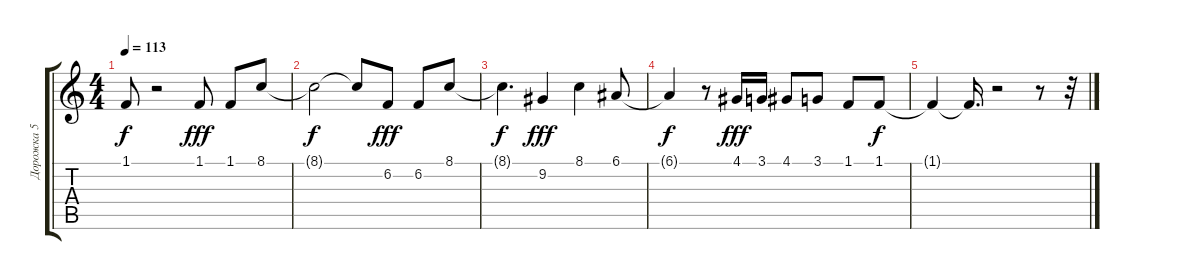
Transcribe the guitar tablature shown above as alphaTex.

\track ("Дорожка 5" "Дорожка 5") {instrument violin}
\staff {score tabs}
\tuning (E4 B3 G3 D3 A2 E2) {hide}
\ts (4 4)
\tempo 113
\clef g2
\ks c
1.1{t}.8{dy f} r.2 1.1.8{dy fff} 1.1.8 8.1.8 |
8.1{t}.2{dy f} 8.1{t}.8 6.2.8{dy fff} 6.2.8 8.1.8 |
8.1{t}.4{d dy f} 9.2.4{dy fff} 8.1.4 6.1.8 |
6.1{t}.4{dy f} r.8 4.1.16{dy fff} 3.1.16 4.1.8 3.1.8 1.1.8 1.1.8{dy f} |
1.1{t}.4 1.1{t}.16{d} r.2 r.8 r.32
